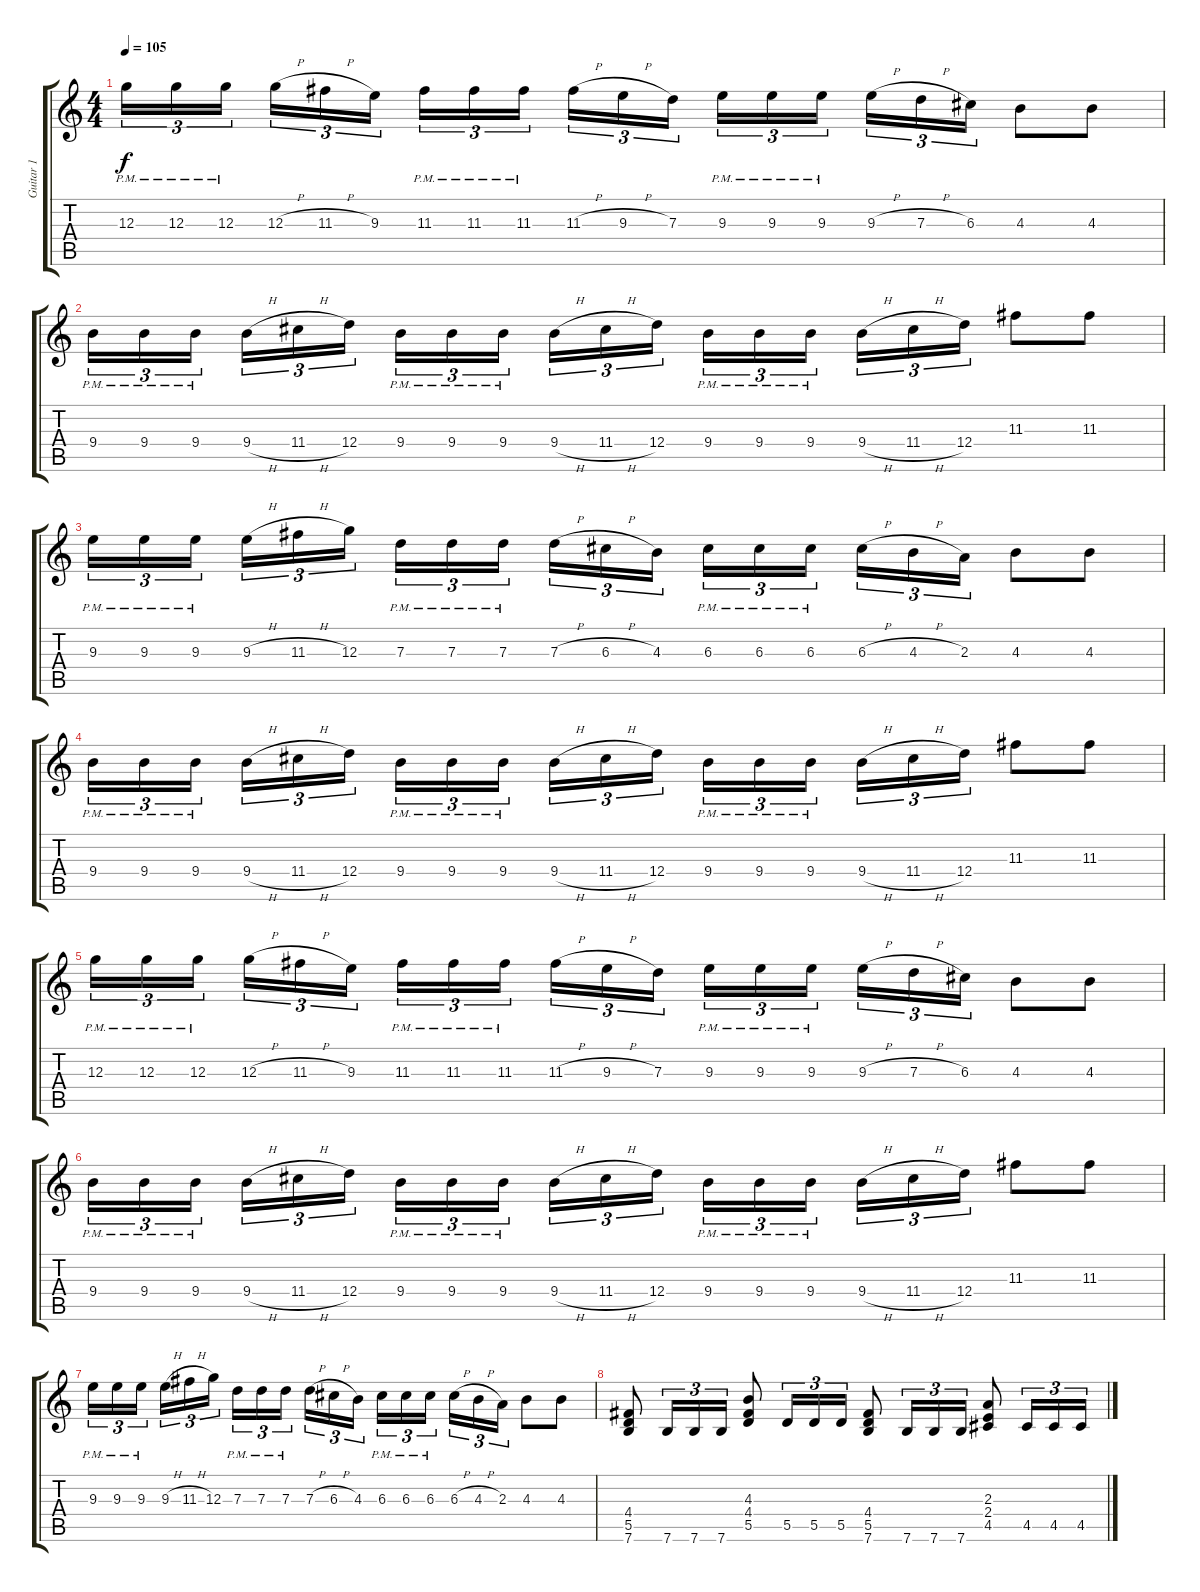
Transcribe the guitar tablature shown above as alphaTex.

\track ("Guitar 1" "Guitar 1") {instrument distortionguitar}
\staff {score tabs}
\tuning (E4 B3 G3 D3 A2 E2) {hide}
\ts (4 4)
\tempo 105
\clef g2
\ks c
12.3{pm}.16{tu (3 2) dy f} 12.3{pm}.16{tu (3 2)} 12.3{pm}.16{tu (3 2) beam splitsecondary} 12.3{h}.16{tu (3 2)} 11.3{h}.16{tu (3 2)} 9.3.16{tu (3 2)} 11.3{pm}.16{tu (3 2)} 11.3{pm}.16{tu (3 2)} 11.3{pm}.16{tu (3 2) beam splitsecondary} 11.3{h}.16{tu (3 2)} 9.3{h}.16{tu (3 2)} 7.3.16{tu (3 2)} 9.3{pm}.16{tu (3 2)} 9.3{pm}.16{tu (3 2)} 9.3{pm}.16{tu (3 2) beam splitsecondary} 9.3{h}.16{tu (3 2)} 7.3{h}.16{tu (3 2)} 6.3.16{tu (3 2)} 4.3.8 4.3.8 |
9.4{pm}.16{tu (3 2)} 9.4{pm}.16{tu (3 2)} 9.4{pm}.16{tu (3 2) beam splitsecondary} 9.4{h}.16{tu (3 2)} 11.4{h}.16{tu (3 2)} 12.4.16{tu (3 2)} 9.4{pm}.16{tu (3 2)} 9.4{pm}.16{tu (3 2)} 9.4{pm}.16{tu (3 2) beam splitsecondary} 9.4{h}.16{tu (3 2)} 11.4{h}.16{tu (3 2)} 12.4.16{tu (3 2)} 9.4{pm}.16{tu (3 2)} 9.4{pm}.16{tu (3 2)} 9.4{pm}.16{tu (3 2) beam splitsecondary} 9.4{h}.16{tu (3 2)} 11.4{h}.16{tu (3 2)} 12.4.16{tu (3 2)} 11.3.8 11.3.8 |
9.3{pm}.16{tu (3 2)} 9.3{pm}.16{tu (3 2)} 9.3{pm}.16{tu (3 2) beam splitsecondary} 9.3{h}.16{tu (3 2)} 11.3{h}.16{tu (3 2)} 12.3.16{tu (3 2)} 7.3{pm}.16{tu (3 2)} 7.3{pm}.16{tu (3 2)} 7.3{pm}.16{tu (3 2) beam splitsecondary} 7.3{h}.16{tu (3 2)} 6.3{h}.16{tu (3 2)} 4.3.16{tu (3 2)} 6.3{pm}.16{tu (3 2)} 6.3{pm}.16{tu (3 2)} 6.3{pm}.16{tu (3 2) beam splitsecondary} 6.3{h}.16{tu (3 2)} 4.3{h}.16{tu (3 2)} 2.3.16{tu (3 2)} 4.3.8 4.3.8 |
9.4{pm}.16{tu (3 2)} 9.4{pm}.16{tu (3 2)} 9.4{pm}.16{tu (3 2) beam splitsecondary} 9.4{h}.16{tu (3 2)} 11.4{h}.16{tu (3 2)} 12.4.16{tu (3 2)} 9.4{pm}.16{tu (3 2)} 9.4{pm}.16{tu (3 2)} 9.4{pm}.16{tu (3 2) beam splitsecondary} 9.4{h}.16{tu (3 2)} 11.4{h}.16{tu (3 2)} 12.4.16{tu (3 2)} 9.4{pm}.16{tu (3 2)} 9.4{pm}.16{tu (3 2)} 9.4{pm}.16{tu (3 2) beam splitsecondary} 9.4{h}.16{tu (3 2)} 11.4{h}.16{tu (3 2)} 12.4.16{tu (3 2)} 11.3.8 11.3.8 |
12.3{pm}.16{tu (3 2)} 12.3{pm}.16{tu (3 2)} 12.3{pm}.16{tu (3 2) beam splitsecondary} 12.3{h}.16{tu (3 2)} 11.3{h}.16{tu (3 2)} 9.3.16{tu (3 2)} 11.3{pm}.16{tu (3 2)} 11.3{pm}.16{tu (3 2)} 11.3{pm}.16{tu (3 2) beam splitsecondary} 11.3{h}.16{tu (3 2)} 9.3{h}.16{tu (3 2)} 7.3.16{tu (3 2)} 9.3{pm}.16{tu (3 2)} 9.3{pm}.16{tu (3 2)} 9.3{pm}.16{tu (3 2) beam splitsecondary} 9.3{h}.16{tu (3 2)} 7.3{h}.16{tu (3 2)} 6.3.16{tu (3 2)} 4.3.8 4.3.8 |
9.4{pm}.16{tu (3 2)} 9.4{pm}.16{tu (3 2)} 9.4{pm}.16{tu (3 2) beam splitsecondary} 9.4{h}.16{tu (3 2)} 11.4{h}.16{tu (3 2)} 12.4.16{tu (3 2)} 9.4{pm}.16{tu (3 2)} 9.4{pm}.16{tu (3 2)} 9.4{pm}.16{tu (3 2) beam splitsecondary} 9.4{h}.16{tu (3 2)} 11.4{h}.16{tu (3 2)} 12.4.16{tu (3 2)} 9.4{pm}.16{tu (3 2)} 9.4{pm}.16{tu (3 2)} 9.4{pm}.16{tu (3 2) beam splitsecondary} 9.4{h}.16{tu (3 2)} 11.4{h}.16{tu (3 2)} 12.4.16{tu (3 2)} 11.3.8 11.3.8 |
9.3{pm}.16{tu (3 2)} 9.3{pm}.16{tu (3 2)} 9.3{pm}.16{tu (3 2) beam splitsecondary} 9.3{h}.16{tu (3 2)} 11.3{h}.16{tu (3 2)} 12.3.16{tu (3 2)} 7.3{pm}.16{tu (3 2)} 7.3{pm}.16{tu (3 2)} 7.3{pm}.16{tu (3 2) beam splitsecondary} 7.3{h}.16{tu (3 2)} 6.3{h}.16{tu (3 2)} 4.3.16{tu (3 2)} 6.3{pm}.16{tu (3 2)} 6.3{pm}.16{tu (3 2)} 6.3{pm}.16{tu (3 2) beam splitsecondary} 6.3{h}.16{tu (3 2)} 4.3{h}.16{tu (3 2)} 2.3.16{tu (3 2)} 4.3.8 4.3.8 |
(4.4 5.5 7.6).8 7.6.16{tu (3 2)} 7.6.16{tu (3 2)} 7.6.16{tu (3 2)} (4.3 4.4 5.5).8 5.5.16{tu (3 2)} 5.5.16{tu (3 2)} 5.5.16{tu (3 2)} (4.4 5.5 7.6).8 7.6.16{tu (3 2)} 7.6.16{tu (3 2)} 7.6.16{tu (3 2)} (2.3 2.4 4.5).8 4.5.16{tu (3 2)} 4.5.16{tu (3 2)} 4.5.16{tu (3 2)}
